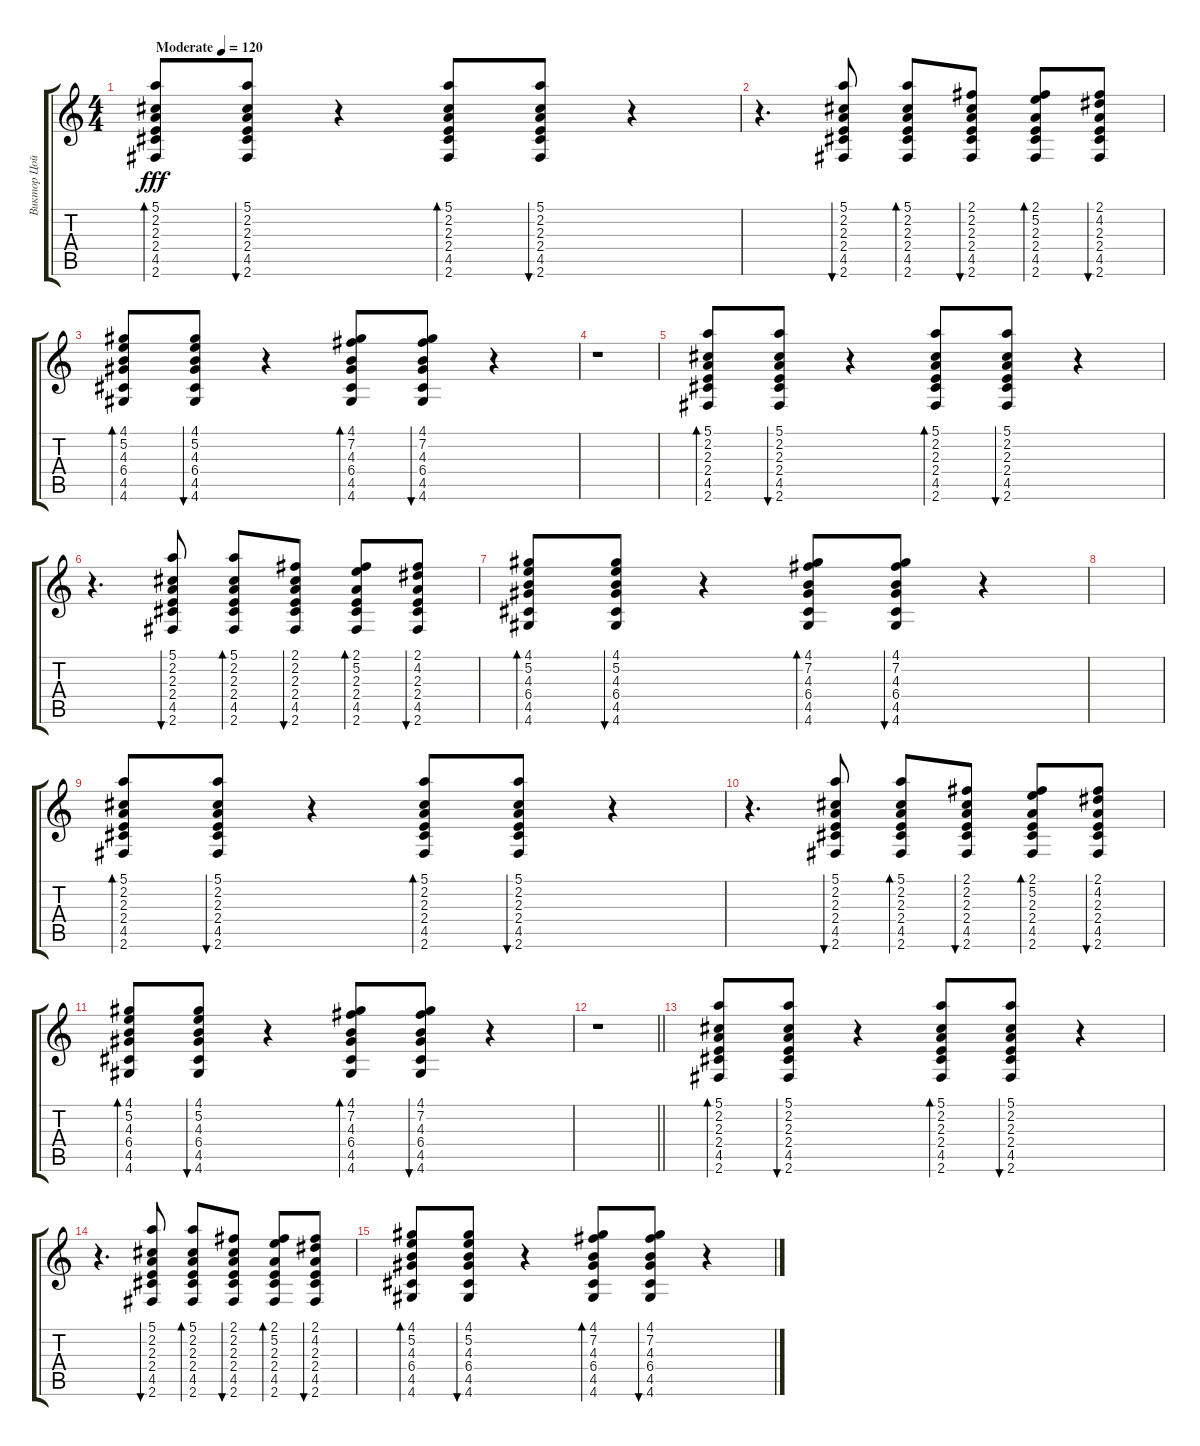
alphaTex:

\track ("Виктор Цой" "Виктор Цой") {instrument acousticguitarsteel}
\staff {score tabs}
\tuning (E4 B3 G3 D3 A2 E2) {hide}
\ts (4 4)
\tempo (120 "Moderate")
\clef g2
\ks c
(5.1 2.2 2.3 2.4 4.5 2.6).8{bd 60 dy fff instrument acousticguitarsteel} (5.1 2.2 2.3 2.4 4.5 2.6).8{bu 60} r.4 (5.1 2.2 2.3 2.4 4.5 2.6).8{bd 60} (5.1 2.2 2.3 2.4 4.5 2.6).8{bu 60} r.4 |
r.4{d} (5.1 2.2 2.3 2.4 4.5 2.6).8{bu 60} (5.1 2.2 2.3 2.4 4.5 2.6).8{bd 60} (2.1 2.2 2.3 2.4 4.5 2.6).8{bu 60} (2.1 5.2 2.3 2.4 4.5 2.6).8{bd 60} (2.1 4.2 2.3 2.4 4.5 2.6).8{bu 60} |
(4.1 5.2 4.3 6.4 4.5 4.6).8{bd 60} (4.1 5.2 4.3 6.4 4.5 4.6).8{bu 60} r.4 (4.1 7.2 4.3 6.4 4.5 4.6).8{bd 60} (4.1 7.2 4.3 6.4 4.5 4.6).8{bu 60} r.4 |
r.1 |
(5.1 2.2 2.3 2.4 4.5 2.6).8{bd 60} (5.1 2.2 2.3 2.4 4.5 2.6).8{bu 60} r.4 (5.1 2.2 2.3 2.4 4.5 2.6).8{bd 60} (5.1 2.2 2.3 2.4 4.5 2.6).8{bu 60} r.4 |
r.4{d} (5.1 2.2 2.3 2.4 4.5 2.6).8{bu 60} (5.1 2.2 2.3 2.4 4.5 2.6).8{bd 60} (2.1 2.2 2.3 2.4 4.5 2.6).8{bu 60} (2.1 5.2 2.3 2.4 4.5 2.6).8{bd 60} (2.1 4.2 2.3 2.4 4.5 2.6).8{bu 60} |
(4.1 5.2 4.3 6.4 4.5 4.6).8{bd 60} (4.1 5.2 4.3 6.4 4.5 4.6).8{bu 60} r.4 (4.1 7.2 4.3 6.4 4.5 4.6).8{bd 60} (4.1 7.2 4.3 6.4 4.5 4.6).8{bu 60} r.4 |
|
(5.1 2.2 2.3 2.4 4.5 2.6).8{bd 60} (5.1 2.2 2.3 2.4 4.5 2.6).8{bu 60} r.4 (5.1 2.2 2.3 2.4 4.5 2.6).8{bd 60} (5.1 2.2 2.3 2.4 4.5 2.6).8{bu 60} r.4 |
r.4{d} (5.1 2.2 2.3 2.4 4.5 2.6).8{bu 60} (5.1 2.2 2.3 2.4 4.5 2.6).8{bd 60} (2.1 2.2 2.3 2.4 4.5 2.6).8{bu 60} (2.1 5.2 2.3 2.4 4.5 2.6).8{bd 60} (2.1 4.2 2.3 2.4 4.5 2.6).8{bu 60} |
(4.1 5.2 4.3 6.4 4.5 4.6).8{bd 60} (4.1 5.2 4.3 6.4 4.5 4.6).8{bu 60} r.4 (4.1 7.2 4.3 6.4 4.5 4.6).8{bd 60} (4.1 7.2 4.3 6.4 4.5 4.6).8{bu 60} r.4 |
\barLineRight lightlight
r.1 |
(5.1 2.2 2.3 2.4 4.5 2.6).8{bd 60} (5.1 2.2 2.3 2.4 4.5 2.6).8{bu 60} r.4 (5.1 2.2 2.3 2.4 4.5 2.6).8{bd 60} (5.1 2.2 2.3 2.4 4.5 2.6).8{bu 60} r.4 |
r.4{d} (5.1 2.2 2.3 2.4 4.5 2.6).8{bu 60} (5.1 2.2 2.3 2.4 4.5 2.6).8{bd 60} (2.1 2.2 2.3 2.4 4.5 2.6).8{bu 60} (2.1 5.2 2.3 2.4 4.5 2.6).8{bd 60} (2.1 4.2 2.3 2.4 4.5 2.6).8{bu 60} |
(4.1 5.2 4.3 6.4 4.5 4.6).8{bd 60} (4.1 5.2 4.3 6.4 4.5 4.6).8{bu 60} r.4 (4.1 7.2 4.3 6.4 4.5 4.6).8{bd 60} (4.1 7.2 4.3 6.4 4.5 4.6).8{bu 60} r.4
